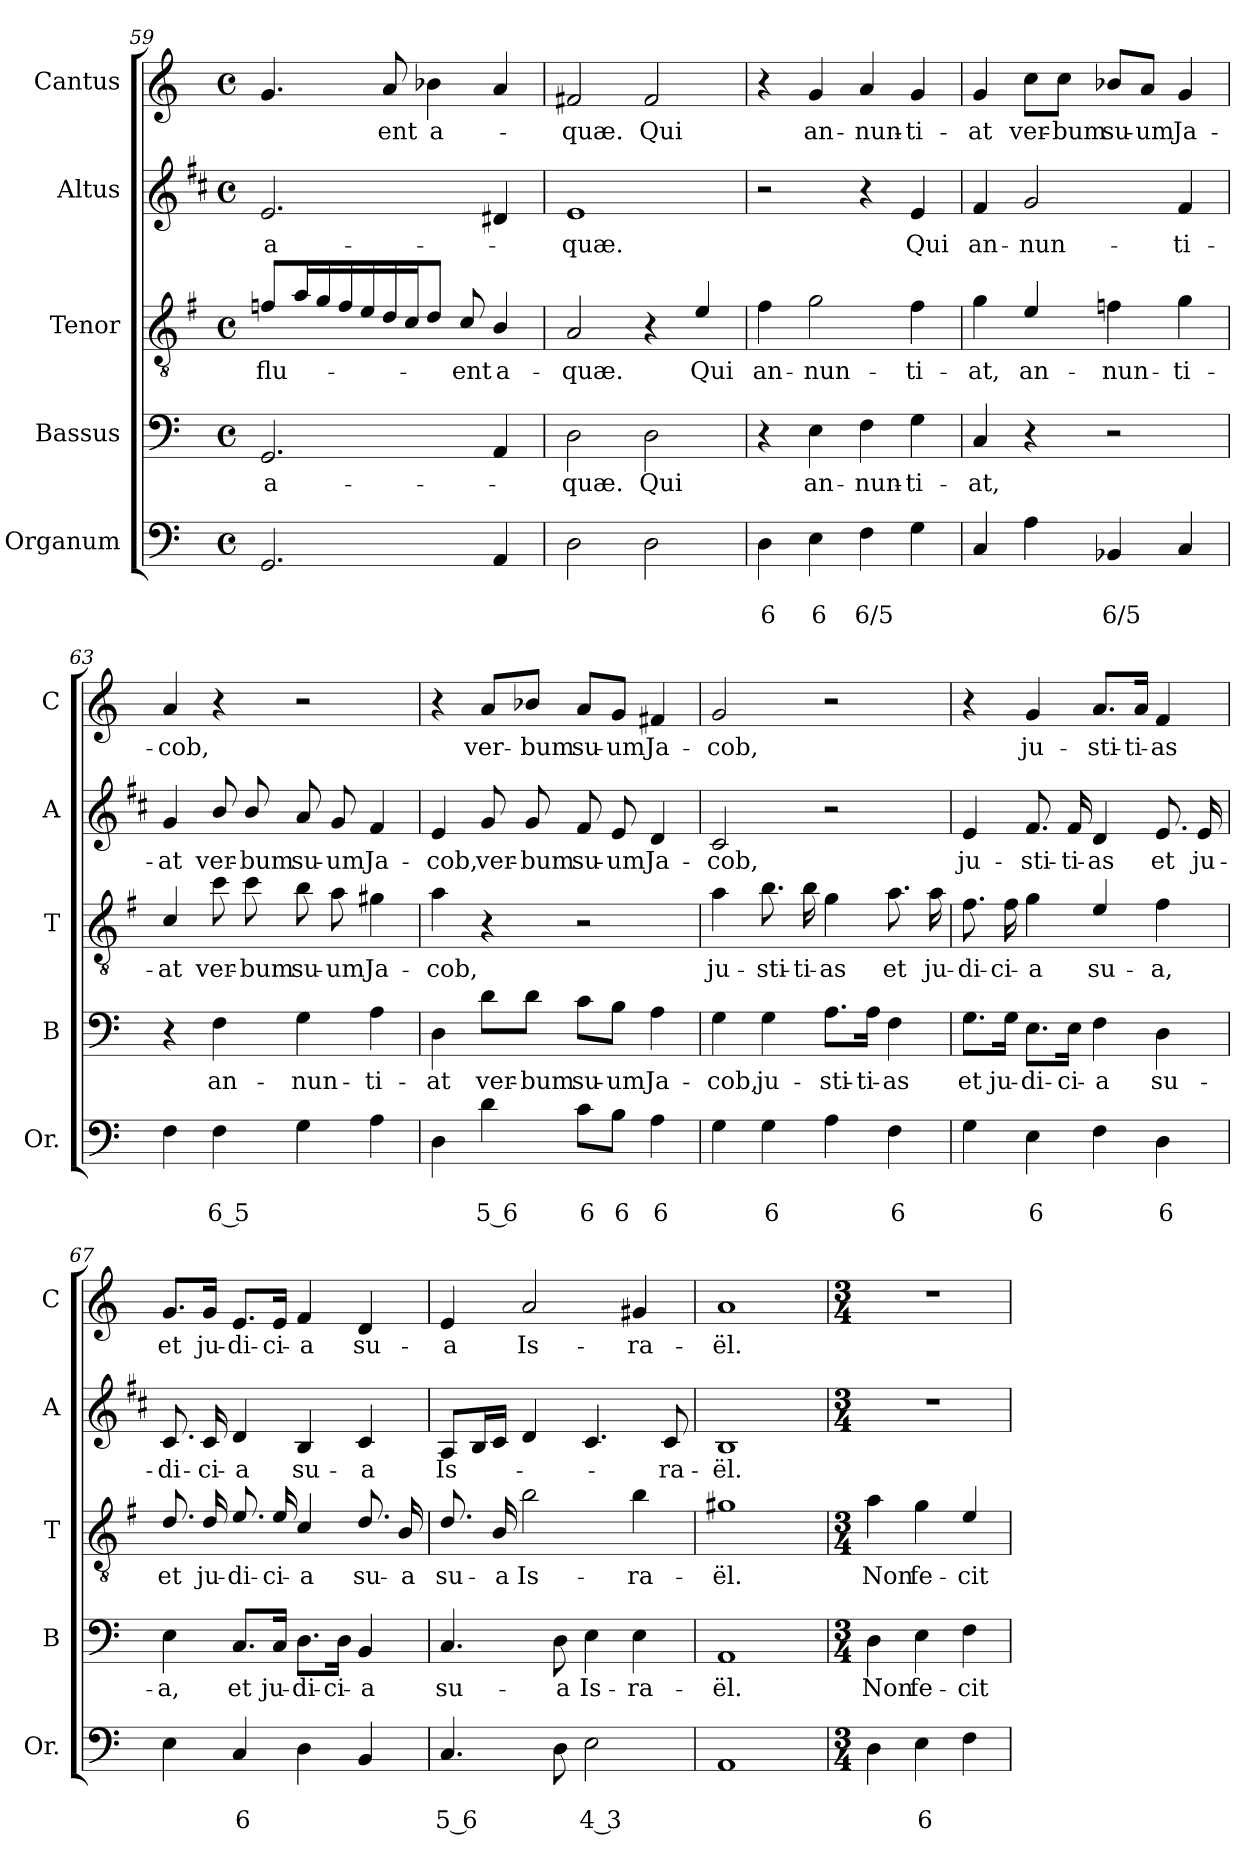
**kern	**text	**text	**kern	**text	**kern	**text	**kern	**text	**kern	**text
*part5	*part5	*part5	*part4	*part4	*part3	*part3	*part2	*part2	*part1	*part1
*staff5	*staff5	*staff5	*staff4	*staff4	*staff3	*staff3	*staff2	*staff2	*staff1	*staff1
*I"Organum	*	*	*I"Bassus	*	*I"Tenor	*	*I"Altus	*	*I"Cantus	*
*I'Or.	*	*	*I'B	*	*I'T	*	*I'A	*	*I'C	*
*clefF4	*	*	*clefF4	*	*clefGv2	*	*clefG2	*	*clefG2	*
*	*	*	*	*	*ITrd4c7	*	*ITrd1c2	*	*	*
*k[]	*	*	*k[]	*	*k[]	*	*k[]	*	*k[]	*
*C:	*	*	*C:	*	*C:	*	*C:	*	*C:	*
*M4/4	*	*	*M4/4	*	*M4/4	*	*M4/4	*	*M4/4	*
*met(c)	*	*	*met(c)	*	*met(c)	*	*met(c)	*	*met(c)	*
=59	=59	=59	=59	=59	=59	=59	=59	=59	=59	=59
!	!	!	!	!LO:LY:b	!	!LO:LY:b	!	!LO:LY:b	!	!
2.GG/	.	.	2.GG/	a-	8B-X/L	flu-	2.d/	a-	4.g/	.
.	.	.	.	.	16d/L	.	.	.	.	.
.	.	.	.	.	16c/	.	.	.	.	.
.	.	.	.	.	16B-/	.	.	.	.	.
.	.	.	.	.	16A/	.	.	.	.	.
!	!	!	!	!	!	!	!	!	!	!LO:LY:b
.	.	.	.	.	16G/	.	.	.	8a/	-ent
.	.	.	.	.	16F/J	.	.	.	.	.
!	!	!	!	!	!	!	!	!	!	!LO:LY:b
.	.	.	.	.	8G/J	.	.	.	4b-X\	a-
!	!	!	!	!	!	!LO:LY:b	!	!	!	!
.	.	.	.	.	8F/	-ent	.	.	.	.
!	!	!	!	!	!	!LO:LY:b	!	!	!	!
4AA/	.	.	4AA/	.	4E/	a-	4c#X/	.	4a/	.
=60	=60	=60	=60	=60	=60	=60	=60	=60	=60	=60
!	!	!	!	!LO:LY:b	!	!LO:LY:b	!	!LO:LY:b	!	!LO:LY:b
2D\	.	.	2D\	-quæ.	2D/	-quæ.	1d	-quæ.	2f#X/	-quæ.
!	!	!	!	!LO:LY:b	!	!	!	!	!	!LO:LY:b
2D\	.	.	2D\	Qui	4r	.	.	.	2f#/	Qui
!	!	!	!	!	!	!LO:LY:b	!	!	!	!
.	.	.	.	.	4A/	Qui	.	.	.	.
=61	=61	=61	=61	=61	=61	=61	=61	=61	=61	=61
!	!	!LO:LY:b	!	!	!	!LO:LY:b	!	!	!	!
4D\	.	6	4r	.	4B\	an-	2r	.	4r	.
!	!	!LO:LY:b	!	!LO:LY:b	!	!LO:LY:b	!	!	!	!LO:LY:b
4E\	.	6	4E\	an-	2c\	-nun-	.	.	4g/	an-
!	!	!LO:LY:b	!	!LO:LY:b	!	!	!	!	!	!LO:LY:b
4F\	.	6/5	4F\	-nun-	.	.	4r	.	4a/	-nun-
!	!	!	!	!LO:LY:b	!	!LO:LY:b	!	!LO:LY:b	!	!LO:LY:b
4G\	.	.	4G\	-ti-	4B\	-ti-	4d/	Qui	4g/	-ti-
!!LO:PB:g=z
=62	=62	=62	=62	=62	=62	=62	=62	=62	=62	=62
!	!	!	!	!LO:LY:b	!	!LO:LY:b	!	!LO:LY:b	!	!LO:LY:b
4C/	.	.	4C/	-at,	4c\	-at,	4e/	an-	4g/	-at
!	!	!	!	!	!	!LO:LY:b	!	!LO:LY:b	!	!LO:LY:b
4A\	.	.	4r	.	4A/	an-	2f/	-nun-	8cc\L	ver-
!	!	!	!	!	!	!	!	!	!	!LO:LY:b
.	.	.	.	.	.	.	.	.	8cc\J	-bum
!	!	!LO:LY:b	!	!	!	!LO:LY:b	!	!	!	!LO:LY:b
4BB-X/	.	6/5	2r	.	4B-X\	-nun-	.	.	8b-X/L	su-
!	!	!	!	!	!	!	!	!	!	!LO:LY:b
.	.	.	.	.	.	.	.	.	8a/J	-um
!	!	!	!	!	!	!LO:LY:b	!	!LO:LY:b	!	!LO:LY:b
4C/	.	.	.	.	4c\	-ti-	4e/	-ti-	4g/	Ja-
=63	=63	=63	=63	=63	=63	=63	=63	=63	=63	=63
!	!	!	!	!	!	!LO:LY:b	!	!LO:LY:b	!	!LO:LY:b
4F\	.	.	4r	.	4F/	-at	4f/	-at	4a/	-cob,
!	!	!LO:LY:b	!	!LO:LY:b	!	!LO:LY:b	!	!LO:LY:b	!	!
4F\	.	6 5	4F\	an-	8f\	ver-	8a/	ver-	4r	.
!	!	!	!	!	!	!LO:LY:b	!	!LO:LY:b	!	!
.	.	.	.	.	8f\	-bum	8a/	-bum	.	.
!	!	!	!	!LO:LY:b	!	!LO:LY:b	!	!LO:LY:b	!	!
4G\	.	.	4G\	-nun-	8e\	su-	8g/	su-	2r	.
!	!	!	!	!	!	!LO:LY:b	!	!LO:LY:b	!	!
.	.	.	.	.	8d\	-um	8f/	-um	.	.
!	!	!	!	!LO:LY:b	!	!LO:LY:b	!	!LO:LY:b	!	!
4A\	.	.	4A\	-ti-	4c#X\	Ja-	4e/	Ja-	.	.
=64	=64	=64	=64	=64	=64	=64	=64	=64	=64	=64
!	!	!	!	!LO:LY:b	!	!LO:LY:b	!	!LO:LY:b	!	!
4D\	.	.	4D\	-at	4d\	-cob,	4d/	-cob,	4r	.
!	!	!LO:LY:b	!	!LO:LY:b	!	!	!	!LO:LY:b	!	!LO:LY:b
4d\	.	5 6	8d\L	ver-	4r	.	8f/	ver-	8a/L	ver-
!	!	!	!	!LO:LY:b	!	!	!	!LO:LY:b	!	!LO:LY:b
.	.	.	8d\J	-bum	.	.	8f/	-bum	8b-X/J	-bum
!	!	!LO:LY:b	!	!LO:LY:b	!	!	!	!LO:LY:b	!	!LO:LY:b
8c\L	.	6	8c\L	su-	2r	.	8e/	su-	8a/L	su-
!	!	!LO:LY:b	!	!LO:LY:b	!	!	!	!LO:LY:b	!	!LO:LY:b
8B\J	.	6	8B\J	-um	.	.	8d/	-um	8g/J	-um
!	!	!LO:LY:b	!	!LO:LY:b	!	!	!	!LO:LY:b	!	!LO:LY:b
4A\	.	6	4A\	Ja-	.	.	4c/	Ja-	4f#X/	Ja-
=65	=65	=65	=65	=65	=65	=65	=65	=65	=65	=65
!	!	!	!	!LO:LY:b	!	!LO:LY:b	!	!LO:LY:b	!	!LO:LY:b
4G\	.	.	4G\	-cob,	4d\	ju-	2B/	-cob,	2g/	-cob,
!	!	!LO:LY:b	!	!LO:LY:b	!	!LO:LY:b	!	!	!	!
4G\	.	6	4G\	ju-	8.e\	-sti-	.	.	.	.
!	!	!	!	!	!	!LO:LY:b	!	!	!	!
.	.	.	.	.	16e\	-ti-	.	.	.	.
!	!	!	!	!LO:LY:b	!	!LO:LY:b	!	!	!	!
4A\	.	.	8.A\L	-sti-	4c\	-as	2r	.	2r	.
!	!	!	!	!LO:LY:b	!	!	!	!	!	!
.	.	.	16A\Jk	-ti-	.	.	.	.	.	.
!	!	!LO:LY:b	!	!LO:LY:b	!	!LO:LY:b	!	!	!	!
4F\	.	6	4F\	-as	8.d\	et	.	.	.	.
!	!	!	!	!	!	!LO:LY:b	!	!	!	!
.	.	.	.	.	16d\	ju-	.	.	.	.
=66	=66	=66	=66	=66	=66	=66	=66	=66	=66	=66
!	!	!	!	!LO:LY:b	!	!LO:LY:b	!	!LO:LY:b	!	!
4G\	.	.	8.G\L	et	8.B\	-di-	4d/	ju-	4r	.
!	!	!	!	!LO:LY:b	!	!LO:LY:b	!	!	!	!
.	.	.	16G\Jk	ju-	16B\	-ci-	.	.	.	.
!	!	!LO:LY:b	!	!LO:LY:b	!	!LO:LY:b	!	!LO:LY:b	!	!LO:LY:b
4E\	.	6	8.E\L	-di-	4c\	-a	8.e/	-sti-	4g/	ju-
!	!	!	!	!LO:LY:b	!	!	!	!LO:LY:b	!	!
.	.	.	16E\Jk	-ci-	.	.	16e/	-ti-	.	.
!	!	!	!	!LO:LY:b	!	!LO:LY:b	!	!LO:LY:b	!	!LO:LY:b
4F\	.	.	4F\	-a	4A/	su-	4c/	-as	8.a/L	-sti-
!	!	!	!	!	!	!	!	!	!	!LO:LY:b
.	.	.	.	.	.	.	.	.	16a/Jk	-ti-
!	!	!LO:LY:b	!	!LO:LY:b	!	!LO:LY:b	!	!LO:LY:b	!	!LO:LY:b
4D\	.	6	4D\	su-	4B\	-a,	8.d/	et	4f/	-as
!	!	!	!	!	!	!	!	!LO:LY:b	!	!
.	.	.	.	.	.	.	16d/	ju-	.	.
!!LO:LB:g=z
=67	=67	=67	=67	=67	=67	=67	=67	=67	=67	=67
!	!	!	!	!LO:LY:b	!	!LO:LY:b	!	!LO:LY:b	!	!LO:LY:b
4E\	.	.	4E\	-a,	8.G/	et	8.B/	-di-	8.g/L	et
!	!	!	!	!	!	!LO:LY:b	!	!LO:LY:b	!	!LO:LY:b
.	.	.	.	.	16G/	ju-	16B/	-ci-	16g/Jk	ju-
!	!	!LO:LY:b	!	!LO:LY:b	!	!LO:LY:b	!	!LO:LY:b	!	!LO:LY:b
4C/	.	6	8.C/L	et	8.A/	-di-	4c/	-a	8.e/L	-di-
!	!	!	!	!LO:LY:b	!	!LO:LY:b	!	!	!	!LO:LY:b
.	.	.	16C/Jk	ju-	16A/	-ci-	.	.	16e/Jk	-ci-
!	!	!	!	!LO:LY:b	!	!LO:LY:b	!	!LO:LY:b	!	!LO:LY:b
4D\	.	.	8.D\L	-di-	4F/	-a	4A/	su-	4f/	-a
!	!	!	!	!LO:LY:b	!	!	!	!	!	!
.	.	.	16D\Jk	-ci-	.	.	.	.	.	.
!	!	!	!	!LO:LY:b	!	!LO:LY:b	!	!LO:LY:b	!	!LO:LY:b
4BB/	.	.	4BB/	-a	8.G/	su-	4B/	-a	4d/	su-
!	!	!	!	!	!	!LO:LY:b	!	!	!	!
.	.	.	.	.	16E/	-a	.	.	.	.
=68	=68	=68	=68	=68	=68	=68	=68	=68	=68	=68
!	!	!LO:LY:b	!	!LO:LY:b	!	!LO:LY:b	!	!LO:LY:b	!	!LO:LY:b
4.C/	.	5 6	4.C/	su-	8.G/	su-	8G/L	Is-	4e/	-a
.	.	.	.	.	.	.	16A/L	.	.	.
!	!	!	!	!	!	!LO:LY:b	!	!	!	!
.	.	.	.	.	16E/	-a	16B/JJ	.	.	.
!	!	!	!	!	!	!LO:LY:b	!	!	!	!LO:LY:b
.	.	.	.	.	2e\	Is-	4c/	.	2a/	Is-
!	!	!	!	!LO:LY:b	!	!	!	!	!	!
8D\	.	.	8D\	-a	.	.	.	.	.	.
!	!	!LO:LY:b	!	!LO:LY:b	!	!	!	!	!	!
2E\	.	4 3	4E\	Is-	.	.	4.B/	.	.	.
!	!	!	!	!LO:LY:b	!	!LO:LY:b	!	!	!	!LO:LY:b
.	.	.	4E\	-ra-	4e\	-ra-	.	.	4g#X/	-ra-
!	!	!	!	!	!	!	!	!LO:LY:b	!	!
.	.	.	.	.	.	.	8B/	-ra-	.	.
=69	=69	=69	=69	=69	=69	=69	=69	=69	=69	=69
!	!	!	!	!LO:LY:b	!	!LO:LY:b	!	!LO:LY:b	!	!LO:LY:b
1AA	.	.	1AA	-ël.	1c#X	-ël.	1A	-ël.	1a	-ël.
=70	=70	=70	=70	=70	=70	=70	=70	=70	=70	=70
*M3/4	*	*	*M3/4	*	*M3/4	*	*M3/4	*	*M3/4	*
!	!	!	!	!LO:LY:b	!	!LO:LY:b	!	!	!	!
4D\	.	.	4D\	Non	4d\	Non	2.r	.	2.r	.
!	!	!LO:LY:b	!	!LO:LY:b	!	!LO:LY:b	!	!	!	!
4E\	.	6	4E\	fe-	4c\	fe-	.	.	.	.
!	!	!	!	!LO:LY:b	!	!LO:LY:b	!	!	!	!
4F\	.	.	4F\	-cit	4A/	-cit	.	.	.	.
=	=	=	=	=	=	=	=	=	=	=
*-	*-	*-	*-	*-	*-	*-	*-	*-	*-	*-
